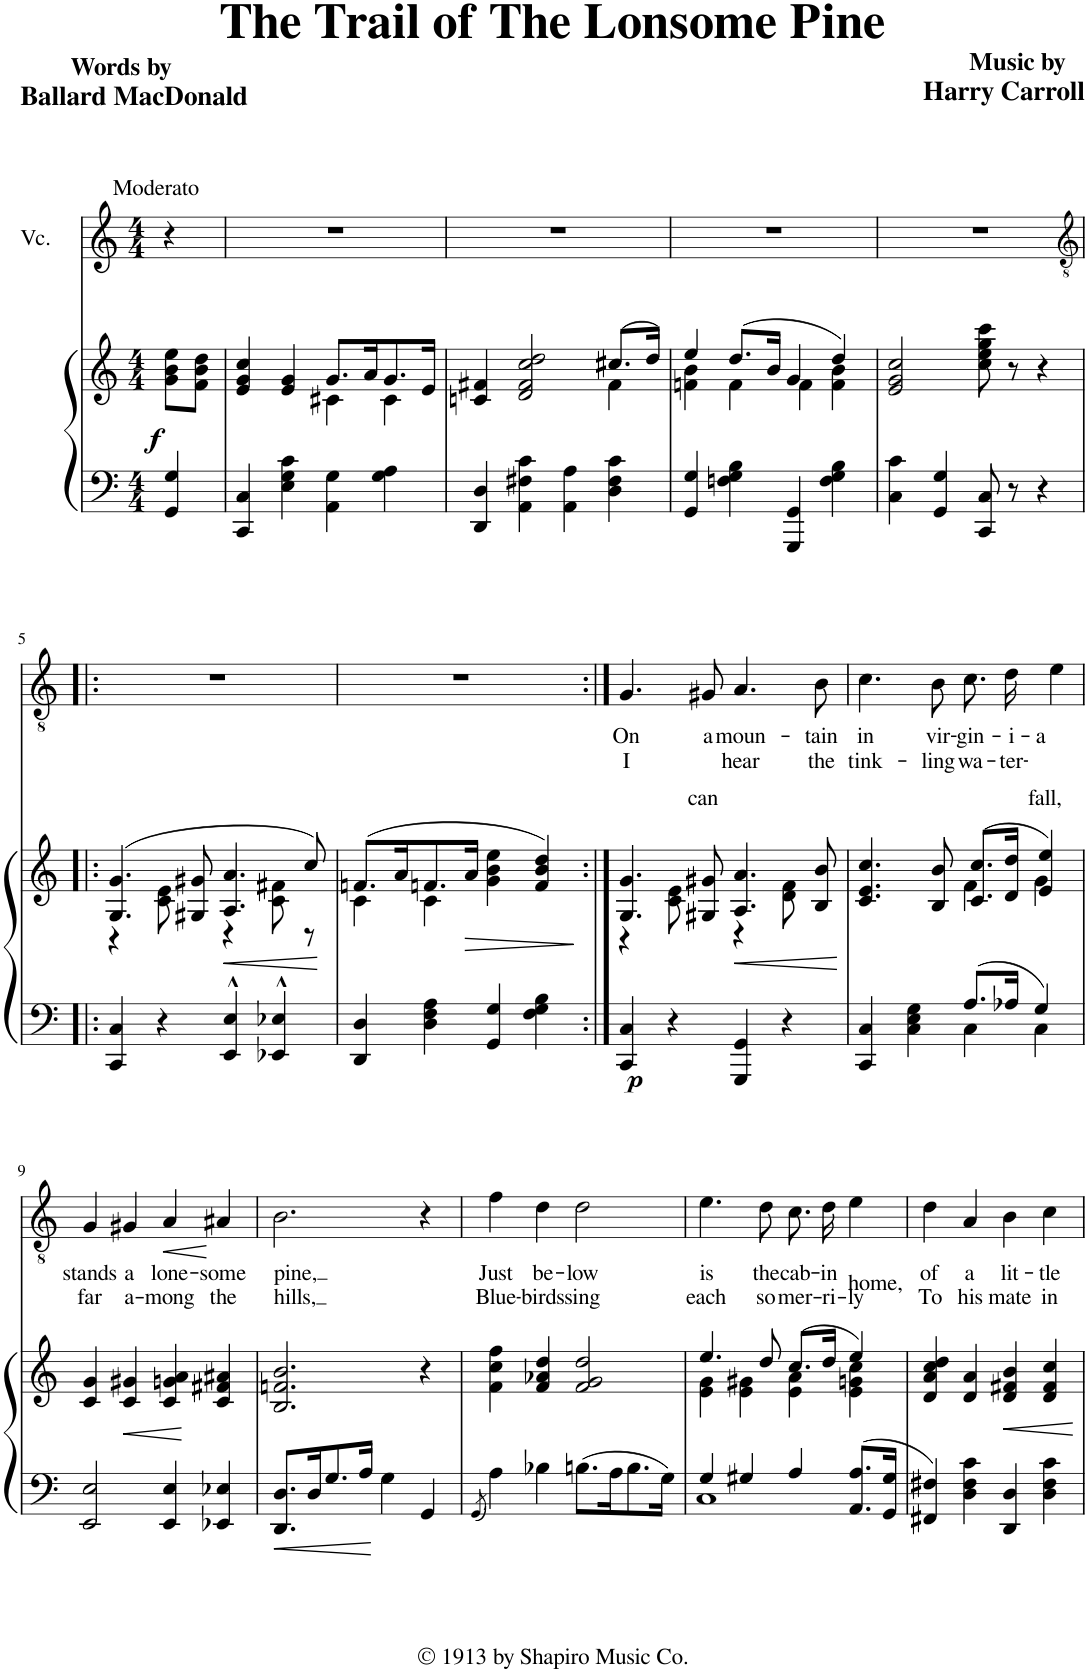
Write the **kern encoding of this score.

**kern	**kern	**dynam	**kern	**text	**text	**dynam
*part2	*part2	*part2	*part1	*part1	*part1	*part1
*staff3	*staff2	*staff2/3	*staff1	*staff1	*staff1	*staff1
*I"Piano	*	*	*I"Vc.	*	*	*
*I'Pno	*	*	*	*	*	*
*clefF4	*clefG2	*	*clefG2	*	*	*
*k[]	*k[]	*	*k[]	*	*	*
*M4/4	*M4/4	*	*M4/4	*	*	*
=	=	=	=	=	=	=
!	!	!	!LO:TX:a:t=Moderato	!	!	!
!	!	!LO:DY:b	!	!	!	!
4GG/ 4G/	8g\ 8b\ 8ee\L	f	4r	.	.	.
.	8f\ 8b\ 8dd\J	.	.	.	.	.
=1	=1	=1	=1	=1	=1	=1
*	*^	*	*	*	*	*
4CC/ 4C/	4e/ 4g/ 4cc/	2ryy	.	1r	.	.	.
4E\ 4G\ 4c\	4e/ 4g/	.	.	.	.	.	.
4AA\ 4G\	8.g/L	4c#X\	.	.	.	.	.
.	16a/K	.	.	.	.	.	.
4G\ 4A\	8.g/	4c#\	.	.	.	.	.
.	16e/Jk	.	.	.	.	.	.
=2	=2	=2	=2	=2	=2	=2	=2
4DD/ 4D/	4cn/ 4f#X/	2.ryy	.	1r	.	.	.
4AA\ 4F#X\ 4c\	2d/ 2f#/ 2cc/ 2dd/	.	.	.	.	.	.
4AA\ 4A\	.	.	.	.	.	.	.
4D\ 4F#\ 4c\	(8.cc#X/L	4f#\	.	.	.	.	.
.	16dd/Jk)	.	.	.	.	.	.
=3	=3	=3	=3	=3	=3	=3	=3
4GG/ 4G/	4ee/	4fn\ 4b\	.	1r	.	.	.
4Fn\ 4G\ 4B\	(8.dd/L	4f\	.	.	.	.	.
.	16b/Jk	.	.	.	.	.	.
4GGG/ 4GG/	4g/	4f\	.	.	.	.	.
4F\ 4G\ 4B\	4dd/)	4f\ 4b\	.	.	.	.	.
*	*v	*v	*	*	*	*	*
=4	=4	=4	=4	=4	=4	=4
4C\ 4c\	2e/ 2g/ 2cc/	.	1r	.	.	.
4GG/ 4G/	.	.	.	.	.	.
8CC/ 8C/	8cc\ 8ee\ 8gg\ 8ccc\	.	.	.	.	.
8r	8r	.	.	.	.	.
4r	4r	.	.	.	.	.
!!LO:LB:g=z
=5!|:	=5!|:	=5!|:	=5!|:	=5!|:	=5!|:	=5!|:
*	*	*	*clefGv2	*	*	*
*	*^	*	*	*	*	*
4CC/ 4C/	(4.G/ 4.g/	4r	.	1r	.	.	.
4r	.	8c\ 8e\	.	.	.	.	.
.	8G#X/ 8g#X/	8ryy	.	.	.	.	.
!	!	!	!LO:HP:b	!	!	!	!
4EE/^^ 4E/^^	4.A/ 4.a/	4r	<	.	.	.	.
4EE-X/^^ 4E-X/^^	.	8c\ 8f#X\	.	.	.	.	.
.	8cc/)	8r	.	.	.	.	.
*	*v	*v	*	*	*	*	*
.	.	[	.	.	.	.
=6	=6	=6	=6	=6	=6	=6
*	*^	*	*	*	*	*
4DD/ 4D/	(8.fn/L	4c\	.	1r	.	.	.
.	16a/K	.	.	.	.	.	.
4D\ 4F\ 4A\	8.fn/	4c\	.	.	.	.	.
!	!	!	!LO:HP:b	!	!	!	!
.	16a/Jk	.	>	.	.	.	.
4GG/ 4G/	4g\ 4b\ 4ee\	2ryy	.	.	.	.	.
4F\ 4G\ 4B\	4f/ 4b/ 4dd/)	.	.	.	.	.	.
*	*v	*v	*	*	*	*	*
.	.	]	.	.	.	.
=7:|!	=7:|!	=7:|!	=7:|!	=7:|!	=7:|!	=7:|!
*	*^	*	*	*	*	*
!	!	!	!LO:DY:b=2	!	!LO:LY:b	!LO:LY:b	!
4CC/ 4C/	4.G/ 4.g/	4r	p	4.G/	On	I	.
4r	.	8c\ 8e\	.	.	.	.	.
!	!	!	!	!	!LO:LY:b	!LO:LY:b	!
.	8G#X/ 8g#X/	8ryy	.	8G#X/	a	can	.
!	!	!	!LO:HP:b	!	!LO:LY:b	!LO:LY:b	!
4GGG/ 4GG/	4.A/ 4.a/	4r	<	4.A/	moun-	hear	.
4r	.	8d\ 8f\	.	.	.	.	.
!	!	!	!	!	!LO:LY:b	!LO:LY:b	!
.	8B/ 8b/	8ryy	.	8B\	-tain	the	.
*	*v	*v	*	*	*	*	*
.	.	[	.	.	.	.
=8	=8	=8	=8	=8	=8	=8
*^	*^	*	*	*	*	*
!	!	!	!	!	!	!LO:LY:b	!LO:LY:b	!
4CC/ 4C/	2ryy	4.c/ 4.e/ 4.cc/	2ryy	.	4.c\	in	tink-	.
4C\ 4E\ 4G\	.	.	.	.	.	.	.	.
!	!	!	!	!	!	!LO:LY:b	!LO:LY:b	!
.	.	8B/ 8b/	.	.	8B\	vir-	-ling	.
!	!	!	!	!	!	!LO:LY:b	!LO:LY:b	!
8.A/L	4C\	(8.c/ 8.cc/L	4f\	.	8.c\L	-gin-	wa-	.
!	!	!	!	!	!	!LO:LY:b	!LO:LY:b	!
16A-X/Jk	.	16d/ 16dd/Jk	.	.	16d\Jk	-i-	-ter-	.
!	!	!	!	!	!	!LO:LY:b	!LO:LY:b	!
4G/	4C\	4e/ 4ee/)	4g\	.	4e\	-a	-fall,	.
!!LO:LB:g=z
=9	=9	=9	=9	=9	=9	=9	=9	=9
!	!	!	!	!	!	!LO:LY:b	!LO:LY:b	!
*v	*v	*	*	*	*	*	*	*
*	*v	*v	*	*	*	*	*
2EE/ 2E/	4c/ 4g/	.	4G/	stands	far	.
!	!	!LO:HP:b	!	!LO:LY:b	!LO:LY:b	!
.	4c/ 4g#X/	<	4G#X/	a	a-	.
!	!	!	!	!LO:LY:b	!LO:LY:b	!LO:HP:b
4EE/ 4E/	4c/ 4gn/ 4a/	.	4A/	lone-	-mong	<
!	!	!	!	!LO:LY:b	!LO:LY:b	!
4EE-X/ 4E-X/	4c/ 4f#X/ 4a#X/	[	4A#X/	-some	the	[
=10	=10	=10	=10	=10	=10	=10
!	!	!	!	!LO:LY:b	!LO:LY:b	!
8.DD/ 8.D/L	2.B/ 2.fn/ 2.b/	.	2.B\	pine,	hills,	.
16D/K	.	.	.	.	.	.
8.G/	.	.	.	.	.	.
16A/Jk	.	.	.	.	.	.
4G\	.	.	.	.	.	.
4GG/	4r	.	4r	.	.	.
=11	=11	=11	=11	=11	=11	=11
8qGG/	.	.	.	.	.	.
!	!	!	!	!LO:LY:b	!LO:LY:b	!
4A\	4f\ 4cc\ 4ff\	.	4f\	Just	Blue-	.
!	!	!	!	!LO:LY:b	!LO:LY:b	!
4B-X\	4f/ 4a-X/ 4dd/	.	4d\	be-	-birds	.
!	!	!	!	!LO:LY:b	!LO:LY:b	!
8.Bn\L	2f/ 2g/ 2dd/	.	2d\	-low	sing	.
16A\K	.	.	.	.	.	.
8.B\	.	.	.	.	.	.
16G\Jk	.	.	.	.	.	.
=12	=12	=12	=12	=12	=12	=12
*^	*^	*	*	*	*	*
!	!	!	!	!	!	!LO:LY:b	!LO:LY:b	!
4G/	1C	4.ee/	4e\ 4g\	.	4.e\	is	each	.
4G#X/	.	.	4e\ 4g#X\	.	.	.	.	.
!	!	!	!	!	!	!LO:LY:b	!LO:LY:b	!
.	.	8dd/	.	.	8d\	the	so	.
!	!	!	!	!	!	!LO:LY:b	!LO:LY:b	!
4A/	.	(8.cc/L	4e\ 4a\	.	8.c\L	cab-	mer-	.
!	!	!	!	!	!	!LO:LY:b	!LO:LY:b	!
.	.	16dd/Jk	.	.	16d\Jk	-in	-ri-	.
!	!	!	!	!	!	!LO:LY:b	!LO:LY:b	!
8.AA/ 8.A/L	.	4ee/)	4e\ 4gn\ 4cc\	.	4e\	home,	-ly	.
16GG/ 16G#/Jk	.	.	.	.	.	.	.	.
*v	*v	*	*	*	*	*	*	*
*	*v	*v	*	*	*	*	*
=13	=13	=13	=13	=13	=13	=13
!	!	!	!	!LO:LY:b	!LO:LY:b	!
4FF#X/ 4F#X/	4d/ 4a/ 4cc/ 4dd/	.	4d\	of	To	.
!	!	!	!	!LO:LY:b	!LO:LY:b	!
4D\ 4F#\ 4c\	4d/ 4a/	.	4A/	a	his	.
!	!	!LO:HP:b	!	!LO:LY:b	!LO:LY:b	!
4DD/ 4D/	4d/ 4f#X/ 4b/	<	4B\	lit-	mate	.
!	!	!	!	!LO:LY:b	!LO:LY:b	!
4D\ 4F#\ 4c\	4d/ 4f#/ 4cc/	.	4c\	-tle	in	.
.	.	[	.	.	.	.
=	=	=	=	=	=	=
*-	*-	*-	*-	*-	*-	*-
